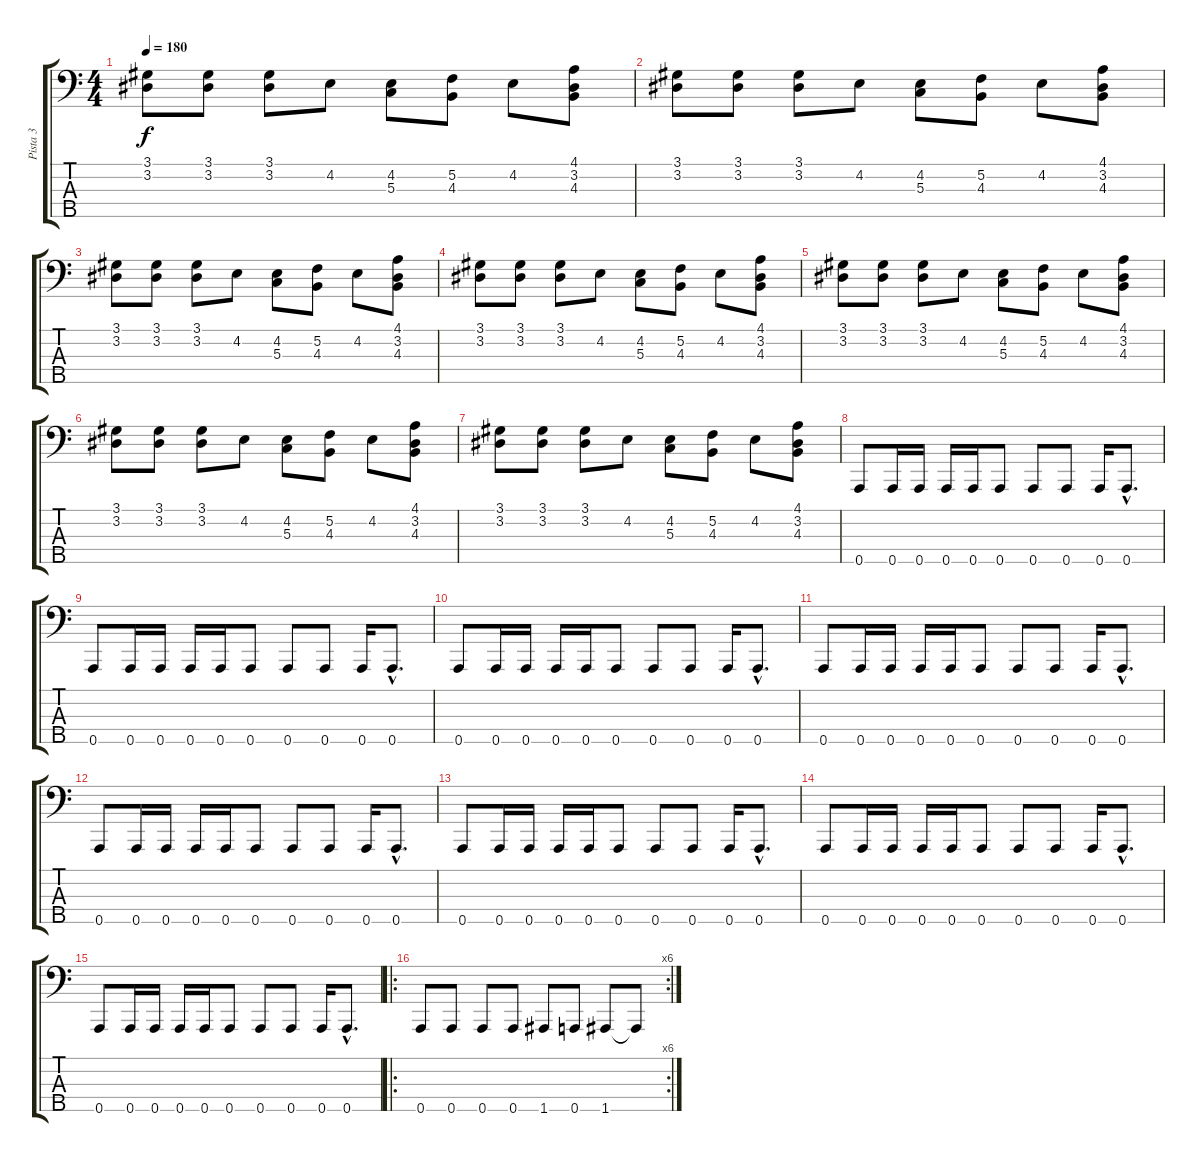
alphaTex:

\track ("Pista 3" "Pista 3") {instrument slapbass1}
\staff {score tabs}
\tuning (F2 C2 G1 D1 A0) {hide}
\ts (4 4)
\tempo 180
\clef f4
\ks c
(3.1 3.2).8{dy f instrument slapbass1} (3.1 3.2).8 (3.1 3.2).8 4.2.8 (4.2 5.3).8 (5.2 4.3).8 4.2.8 (4.1 3.2 4.3).8 |
(3.1 3.2).8 (3.1 3.2).8 (3.1 3.2).8 4.2.8 (4.2 5.3).8 (5.2 4.3).8 4.2.8 (4.1 3.2 4.3).8 |
(3.1 3.2).8 (3.1 3.2).8 (3.1 3.2).8 4.2.8 (4.2 5.3).8 (5.2 4.3).8 4.2.8 (4.1 3.2 4.3).8 |
(3.1 3.2).8 (3.1 3.2).8 (3.1 3.2).8 4.2.8 (4.2 5.3).8 (5.2 4.3).8 4.2.8 (4.1 3.2 4.3).8 |
(3.1 3.2).8 (3.1 3.2).8 (3.1 3.2).8 4.2.8 (4.2 5.3).8 (5.2 4.3).8 4.2.8 (4.1 3.2 4.3).8 |
(3.1 3.2).8 (3.1 3.2).8 (3.1 3.2).8 4.2.8 (4.2 5.3).8 (5.2 4.3).8 4.2.8 (4.1 3.2 4.3).8 |
(3.1 3.2).8 (3.1 3.2).8 (3.1 3.2).8 4.2.8 (4.2 5.3).8 (5.2 4.3).8 4.2.8 (4.1 3.2 4.3).8 |
0.5.8 0.5.16 0.5.16 0.5.16 0.5.16 0.5.8 0.5.8 0.5.8 0.5.16 0.5{hac}.8{d} |
0.5.8 0.5.16 0.5.16 0.5.16 0.5.16 0.5.8 0.5.8 0.5.8 0.5.16 0.5{hac}.8{d} |
0.5.8 0.5.16 0.5.16 0.5.16 0.5.16 0.5.8 0.5.8 0.5.8 0.5.16 0.5{hac}.8{d} |
0.5.8 0.5.16 0.5.16 0.5.16 0.5.16 0.5.8 0.5.8 0.5.8 0.5.16 0.5{hac}.8{d} |
0.5.8 0.5.16 0.5.16 0.5.16 0.5.16 0.5.8 0.5.8 0.5.8 0.5.16 0.5{hac}.8{d} |
0.5.8 0.5.16 0.5.16 0.5.16 0.5.16 0.5.8 0.5.8 0.5.8 0.5.16 0.5{hac}.8{d} |
0.5.8 0.5.16 0.5.16 0.5.16 0.5.16 0.5.8 0.5.8 0.5.8 0.5.16 0.5{hac}.8{d} |
0.5.8 0.5.16 0.5.16 0.5.16 0.5.16 0.5.8 0.5.8 0.5.8 0.5.16 0.5{hac}.8{d} |
\ro
\rc 6
0.5.8 0.5.8 0.5.8 0.5.8 1.5.8 0.5.8 1.5.8 1.5{t}.8
